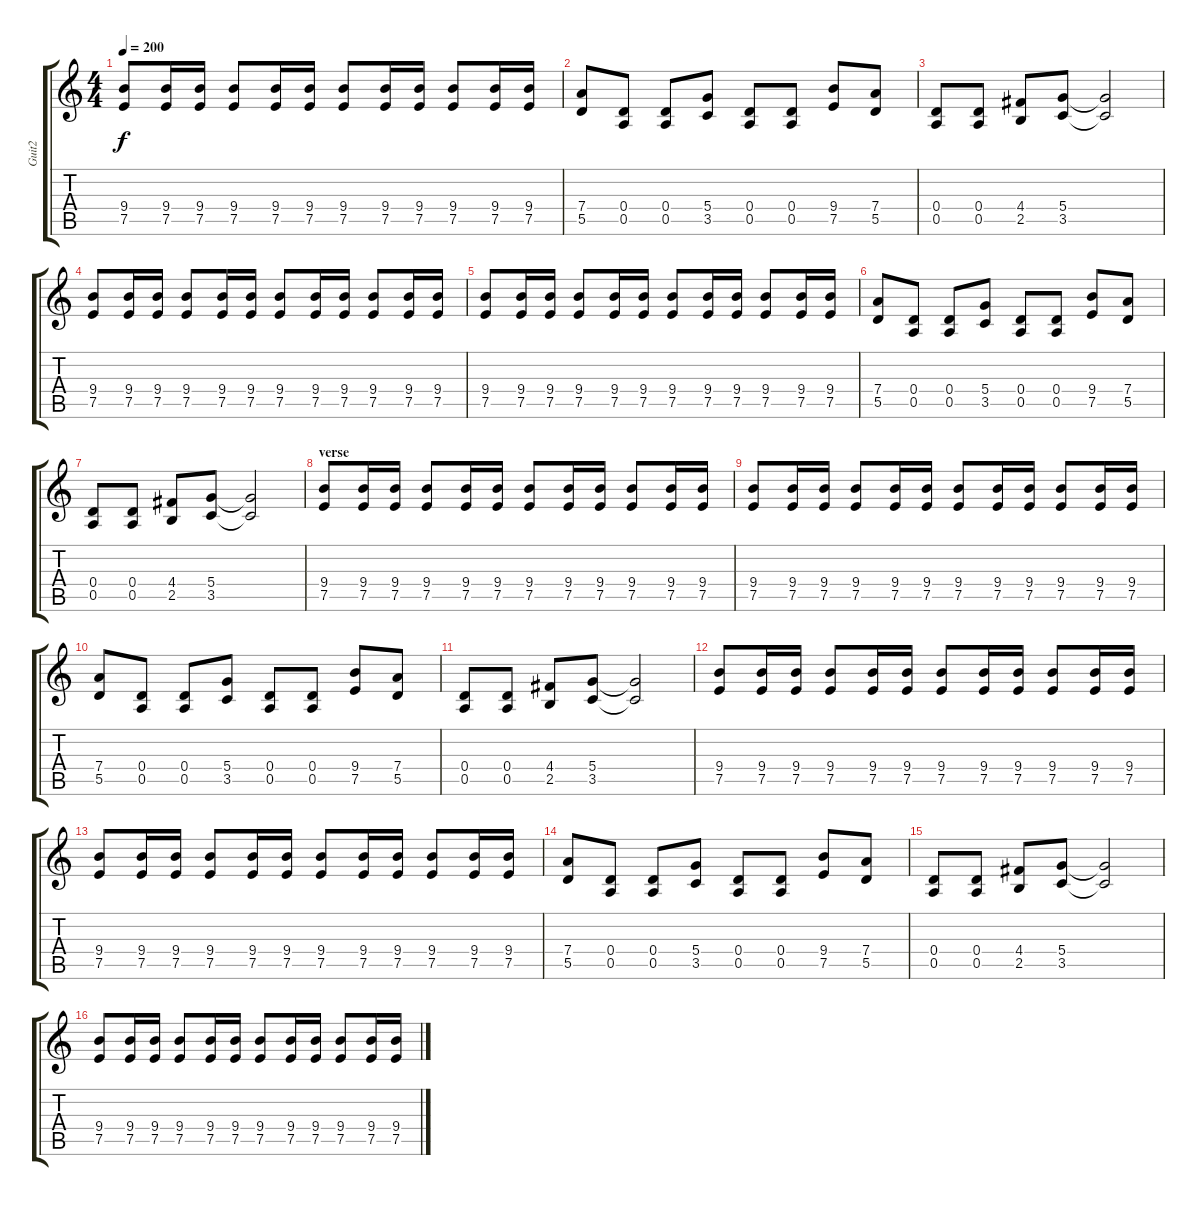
\track ("Guit2" "Guit2") {instrument overdrivenguitar}
\staff {score tabs}
\tuning (E4 B3 G3 D3 A2 E2) {hide}
\ts (4 4)
\tempo 200
\clef g2
\ks c
(9.4 7.5).8{dy f} (9.4 7.5).16 (9.4 7.5).16 (9.4 7.5).8 (9.4 7.5).16 (9.4 7.5).16 (9.4 7.5).8 (9.4 7.5).16 (9.4 7.5).16 (9.4 7.5).8 (9.4 7.5).16 (9.4 7.5).16 |
(7.4 5.5).8 (0.4 0.5).8 (0.4 0.5).8 (5.4 3.5).8 (0.4 0.5).8 (0.4 0.5).8 (9.4 7.5).8 (7.4 5.5).8 |
(0.4 0.5).8 (0.4 0.5).8 (4.4 2.5).8 (5.4 3.5).8 (5.4{t} 3.5{t}).2 |
(9.4 7.5).8 (9.4 7.5).16 (9.4 7.5).16 (9.4 7.5).8 (9.4 7.5).16 (9.4 7.5).16 (9.4 7.5).8 (9.4 7.5).16 (9.4 7.5).16 (9.4 7.5).8 (9.4 7.5).16 (9.4 7.5).16 |
(9.4 7.5).8 (9.4 7.5).16 (9.4 7.5).16 (9.4 7.5).8 (9.4 7.5).16 (9.4 7.5).16 (9.4 7.5).8 (9.4 7.5).16 (9.4 7.5).16 (9.4 7.5).8 (9.4 7.5).16 (9.4 7.5).16 |
(7.4 5.5).8 (0.4 0.5).8 (0.4 0.5).8 (5.4 3.5).8 (0.4 0.5).8 (0.4 0.5).8 (9.4 7.5).8 (7.4 5.5).8 |
(0.4 0.5).8 (0.4 0.5).8 (4.4 2.5).8 (5.4 3.5).8 (5.4{t} 3.5{t}).2 |
\section ("" "verse")
(9.4 7.5).8 (9.4 7.5).16 (9.4 7.5).16 (9.4 7.5).8 (9.4 7.5).16 (9.4 7.5).16 (9.4 7.5).8 (9.4 7.5).16 (9.4 7.5).16 (9.4 7.5).8 (9.4 7.5).16 (9.4 7.5).16 |
(9.4 7.5).8 (9.4 7.5).16 (9.4 7.5).16 (9.4 7.5).8 (9.4 7.5).16 (9.4 7.5).16 (9.4 7.5).8 (9.4 7.5).16 (9.4 7.5).16 (9.4 7.5).8 (9.4 7.5).16 (9.4 7.5).16 |
(7.4 5.5).8 (0.4 0.5).8 (0.4 0.5).8 (5.4 3.5).8 (0.4 0.5).8 (0.4 0.5).8 (9.4 7.5).8 (7.4 5.5).8 |
(0.4 0.5).8 (0.4 0.5).8 (4.4 2.5).8 (5.4 3.5).8 (5.4{t} 3.5{t}).2 |
(9.4 7.5).8 (9.4 7.5).16 (9.4 7.5).16 (9.4 7.5).8 (9.4 7.5).16 (9.4 7.5).16 (9.4 7.5).8 (9.4 7.5).16 (9.4 7.5).16 (9.4 7.5).8 (9.4 7.5).16 (9.4 7.5).16 |
(9.4 7.5).8 (9.4 7.5).16 (9.4 7.5).16 (9.4 7.5).8 (9.4 7.5).16 (9.4 7.5).16 (9.4 7.5).8 (9.4 7.5).16 (9.4 7.5).16 (9.4 7.5).8 (9.4 7.5).16 (9.4 7.5).16 |
(7.4 5.5).8 (0.4 0.5).8 (0.4 0.5).8 (5.4 3.5).8 (0.4 0.5).8 (0.4 0.5).8 (9.4 7.5).8 (7.4 5.5).8 |
(0.4 0.5).8 (0.4 0.5).8 (4.4 2.5).8 (5.4 3.5).8 (5.4{t} 3.5{t}).2 |
(9.4 7.5).8 (9.4 7.5).16 (9.4 7.5).16 (9.4 7.5).8 (9.4 7.5).16 (9.4 7.5).16 (9.4 7.5).8 (9.4 7.5).16 (9.4 7.5).16 (9.4 7.5).8 (9.4 7.5).16 (9.4 7.5).16
